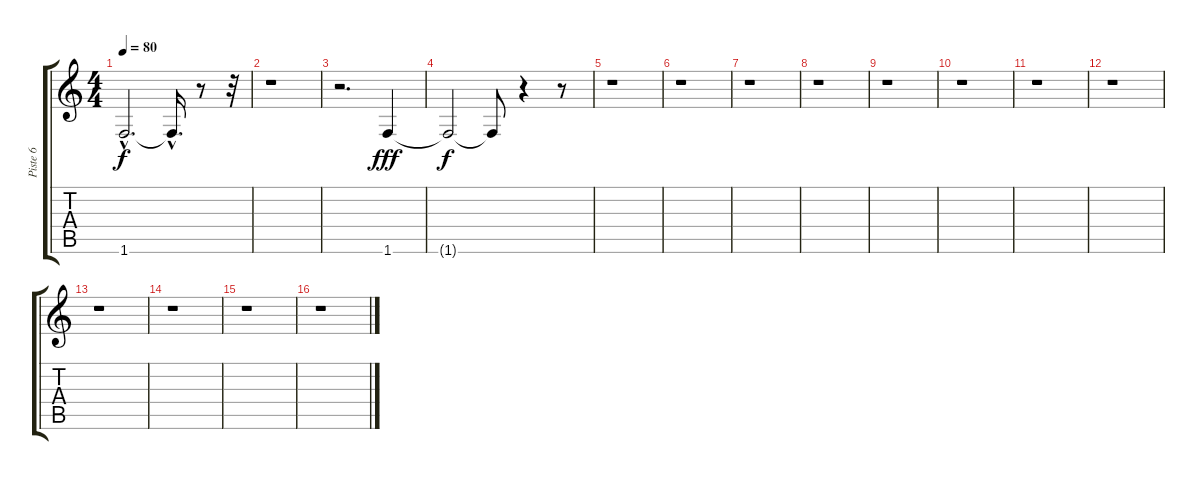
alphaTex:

\track ("Piste 6" "Piste 6") {instrument fretlessbass}
\staff {score tabs}
\tuning (E4 B3 G3 D3 A2 E2) {hide}
\ts (4 4)
\tempo 80
\clef g2
\ks c
1.6{hac t}.2{d dy f} 1.6{hac t}.16{d} r.8 r.32 |
r.1 |
r.2{d} 1.6.4{dy fff} |
1.6{t}.2{dy f} 1.6{t}.8 r.4 r.8 |
r.1 |
r.1 |
r.1 |
r.1 |
r.1 |
r.1 |
r.1 |
r.1 |
r.1 |
r.1 |
r.1 |
r.1
